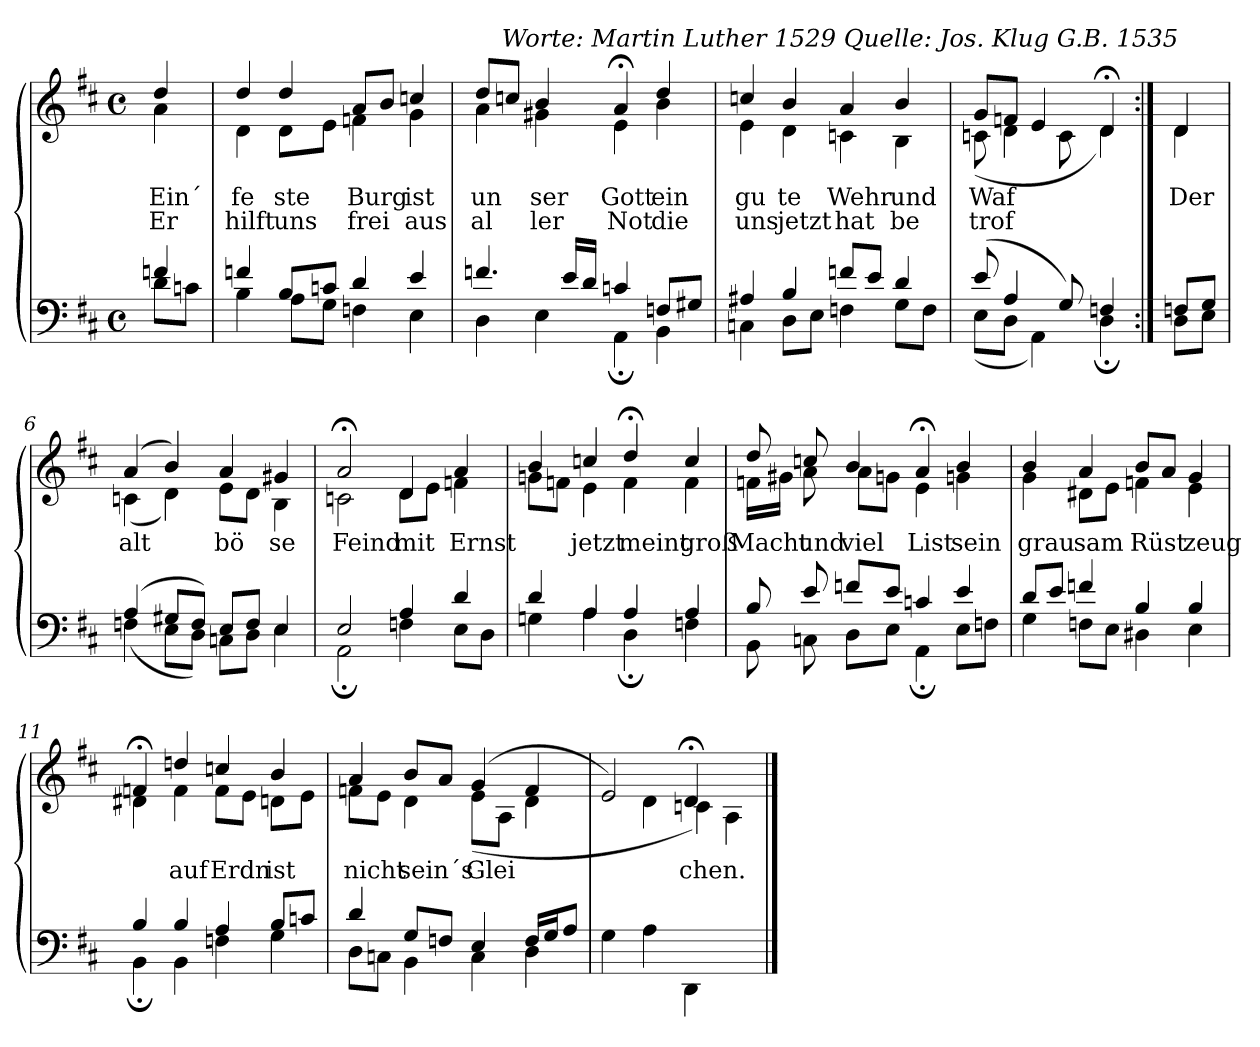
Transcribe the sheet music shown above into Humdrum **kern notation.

**kern	**kern	**text	**text
*part1	*part1	*part1	*part1
*staff2	*staff1	*staff1	*staff1
*clefF4	*clefG2	*	*
*k[f#c#]	*k[f#c#]	*	*
*D:	*D:	*	*
*M4/4	*M4/4	*	*
*met(c)	*met(c)	*	*
=	=	=	=
*^	*^	*	*
4f/	8d\L	4dd/	4a\	Ein´	Er
.	8c\J	.	.	.	.
=1	=1	=1	=1	=1	=1
4f/	4B\	4dd/	4d\	fe	hilft
8B/L	8A\L	4dd/	8d\L	ste	uns
8c/J	8G\J	.	8e\J	.	.
4d/	4F\	8a/L	4f\	Burg	frei
.	.	8b/J	.	.	.
4e/	4E\	4cc/	4g\	ist	aus
=2	=2	=2	=2	=2	=2
4.f/	4D\	8dd/L	4a\	un	al
.	.	8cc/J	.	.	.
.	4E\	4b/	4g#X\	ser	ler
16e/LL	.	.	.	.	.
16d/JJ	.	.	.	.	.
4c/	4AA;\	4a;</	4e\	Gott	Not
8F/L	4BB\	4dd/	4b\	ein	die
8G#X/J	.	.	.	.	.
=3	=3	=3	=3	=3	=3
4A#X/	4C\	4cc/	4e\	gu	uns
4B/	8D\L	4b/	4d\	te	jetzt
.	8E\J	.	.	.	.
!	!	!LO:TX:a:i:cj:t=Worte&colon; Martin Luther 1529 Quelle&colon; Jos. Klug G.B. 1535	!	!	!
8f/L	4F\	4a/	4c\	Wehr	hat
8e/J	.	.	.	.	.
4d/	8G\L	4b/	4B\	und	be
.	8F\J	.	.	.	.
=4	=4	=4	=4	=4	=4
(>8e/	(<8E\L	8g/L	(<8c\	Waf	trof
4A/	8D\J	8f/J	4d\	.	.
.	4AA\)	4e/	.	.	.
8G/)	.	.	8c\	.	.
4F/	4D;\	4d;</	4d\)	.	.
!!LO:LB:g=z	!!
=5:|!	=5:|!	=5:|!	=5:|!	=5:|!	=5:|!
8F/L	8D\L	4d/	4d\	Der	.
8G/J	8E\J	.	.	.	.
=6	=6	=6	=6	=6	=6
(>4A/	(<4F\	(>4a/	(<4c\	alt	.
8G#X/L	8E\L	4b/)	4d\)	.	.
8F/J)	8D\J)	.	.	.	.
8E/L	8C\L	4a/	8e\L	bö	.
8F/J	8D\J	.	8d\J	.	.
4E/	4E\	4g#X/	4B\	se	.
=7	=7	=7	=7	=7	=7
2E/	2AA;\	2a;</	2c\	Feind	.
4A/	4F\	4d/	8d\L	mit	.
.	.	.	8e\J	.	.
4d/	8E\L	4a/	4f\	Ernst	.
.	8D\J	.	.	.	.
=8	=8	=8	=8	=8	=8
4d/	4Gn\	4b/	8gn\L	.	.
.	.	.	8f\J	.	.
4A/	4A\	4cc/	4e\	jetzt	.
4A/	4D;\	4dd;</	4f\	meint	.
4A/	4F\	4cc/	4f\	groß	.
=9	=9	=9	=9	=9	=9
8B/	8BB\	8dd/	16f\LL	Macht	.
.	.	.	16g#X\JJ	.	.
8e/	8C\	8cc/	8a\	und	.
8f/L	8D\L	4b/	8a\L	viel	.
8e/J	8E\J	.	8g\J	.	.
4c/	4AA;\	4a;</	4e\	List	.
4e/	8E\L	4b/	4gn\	sein	.
.	8F\J	.	.	.	.
!!LO:LB:g=z	!!
=10	=10	=10	=10	=10	=10
8d/L	4G\	4b/	4g\	grau	.
8e/J	.	.	.	.	.
4f/	8F\L	4a/	8d#X\L	sam	.
.	8E\J	.	8e\J	.	.
4B/	4D#X\	8b/L	4f\	Rüst	.
.	.	8a/J	.	.	.
4B/	4E\	4g/	4e\	zeug	.
=11	=11	=11	=11	=11	=11
4B/	4BB;\	4f;</	4d#X\	.	.
4B/	4BB\	4ddn/	4f\	auf	.
4A/	4F\	4cc/	8f\L	Erdn	.
.	.	.	8e\J	.	.
8B/L	4G\	4b/	8dn\L	ist	.
8c/J	.	.	8e\J	.	.
=12	=12	=12	=12	=12	=12
4d/	8D\L	4a/	8f\L	nicht	.
.	8C\J	.	8e\J	.	.
8G/L	4BB\	8b/L	4d\	sein´s	.
8F/J	.	8a/J	.	.	.
4E/	4C\	(>4g/	(<8e\L	Glei	.
.	.	.	8A\J	.	.
16F/LL	4D\	4f/	4d\	.	.
16G/J	.	.	.	.	.
8A/J	.	.	.	.	.
*v	*v	*	*	*	*
=13	=13	=13	=13	=13
4G\	2e/)	4ryy	.	.
4A\	.	4d\	.	.
4DD\	4d;</	4c\)	chen.	.
4ryy	4ryy	4A\	.	.
*	*v	*v	*	*
==	==	==	==
*-	*-	*-	*-
